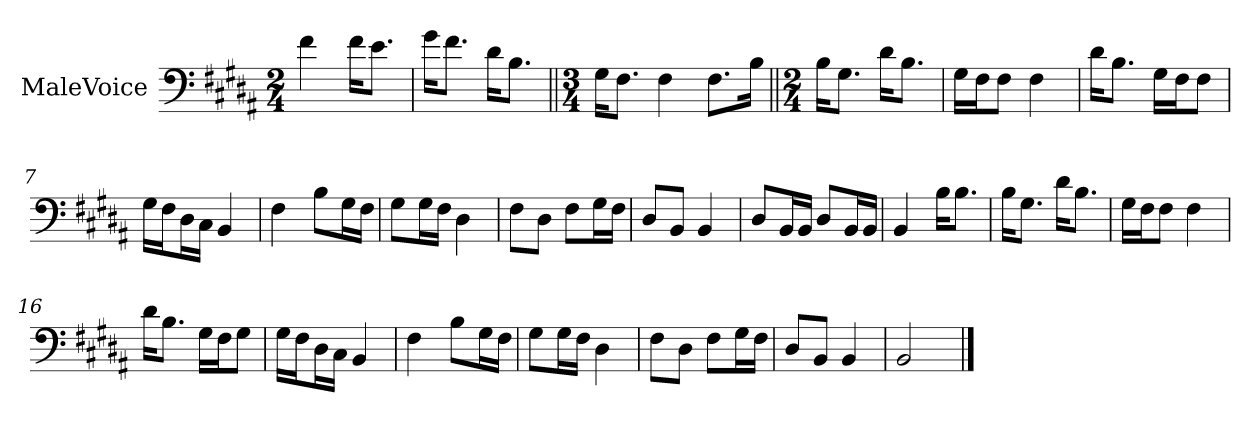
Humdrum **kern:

**kern
*part1
*staff1
*I"MaleVoice
*clefF4
*k[f#c#g#d#a#]
*M2/4
*MM84
=1
4f#
16f#\KL
8.e\J
=2
16g#\KL
8.f#\J
16d#\KL
8.B\J
=3||
*M3/4
16G#\KL
8.F#\J
4F#
8.F#\L
16B\Jk
=4||
*M2/4
16B\KL
8.G#\J
16d#\KL
8.B\J
=5
16G#\LL
16F#\J
8F#\J
4F#
=6
16d#\KL
8.B\J
16G#\LL
16F#\J
8F#\J
=7
16G#\LL
16F#\J
16D#\L
16C#\JJ
4BB
=8
4F#
8B\L
16G#\L
16F#\JJ
=9
8G#\L
16G#\L
16F#\JJ
4D#
=10
8F#\L
8D#\J
8F#\L
16G#\L
16F#\JJ
=11
8D#/L
8BB/J
4BB
=12
8D#/L
16BB/L
16BB/JJ
8D#/L
16BB/L
16BB/JJ
=13
4BB
16B\KL
8.B\J
=14
16B\KL
8.G#\J
16d#\KL
8.B\J
=15
16G#\LL
16F#\J
8F#\J
4F#
=16
16d#\KL
8.B\J
16G#\LL
16F#\J
8G#\J
=17
16G#\LL
16F#\J
16D#\L
16C#\JJ
4BB
=18
4F#
8B\L
16G#\L
16F#\JJ
=19
8G#\L
16G#\L
16F#\JJ
4D#
=20
8F#\L
8D#\J
8F#\L
16G#\L
16F#\JJ
=21
8D#/L
8BB/J
4BB
=22
2BB
==
*-
